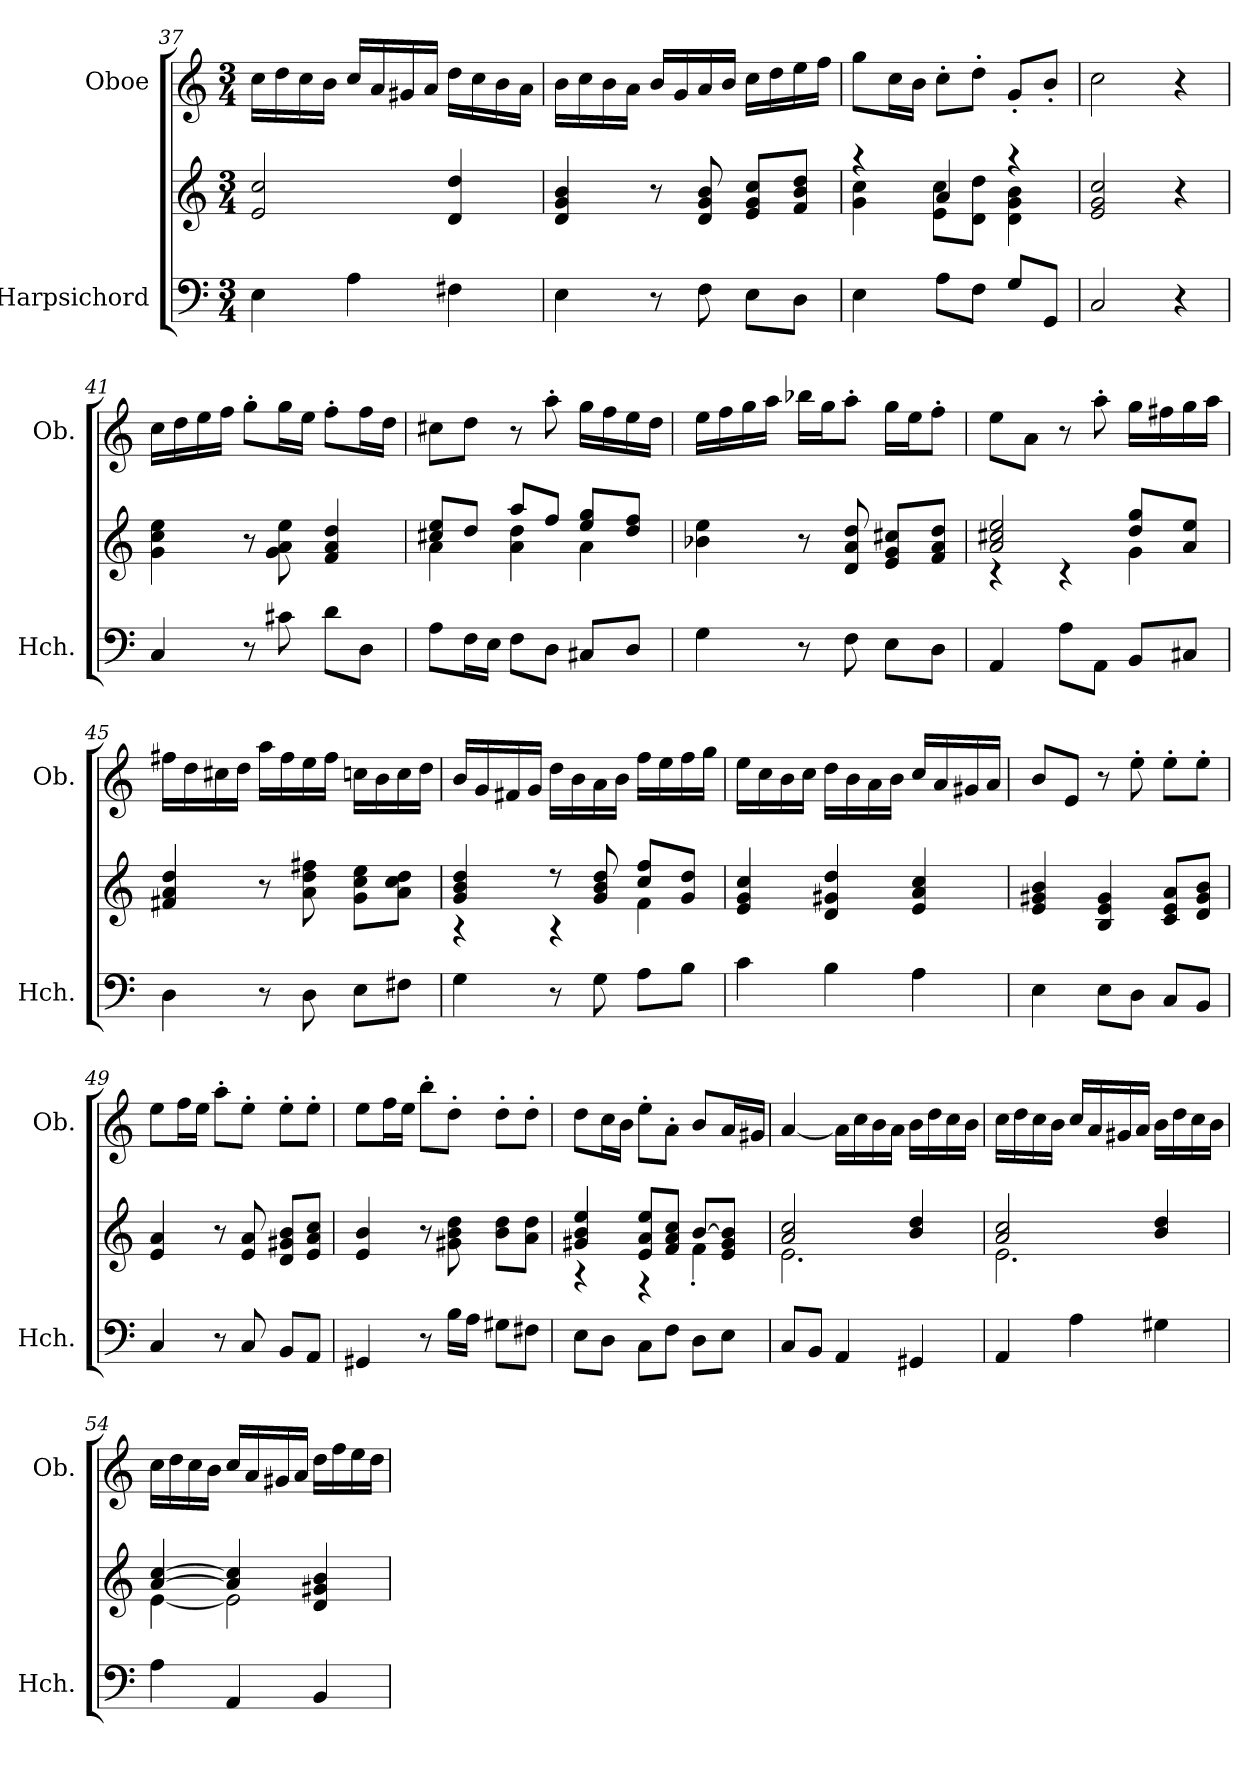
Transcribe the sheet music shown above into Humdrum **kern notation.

**kern	**kern	**kern
*part2	*part2	*part1
*staff3	*staff2	*staff1
*I"Harpsichord	*	*I"Oboe
*I'Hch.	*	*I'Ob.
*clefF4	*clefG2	*clefG2
*k[]	*k[]	*k[]
*M3/4	*M3/4	*M3/4
=37	=37	=37
4E\	2e/ 2cc/	16cc\LL
.	.	16dd\
.	.	16cc\
.	.	16b\JJ
4A\	.	16cc/LL
.	.	16a/
.	.	16g#X/
.	.	16a/JJ
4F#X\	4d/ 4dd/	16dd\LL
.	.	16cc\
.	.	16b\
.	.	16a\JJ
=38	=38	=38
4E\	4d/ 4g/ 4b/	16b\LL
.	.	16cc\
.	.	16b\
.	.	16a\JJ
8r	8r	16b/LL
.	.	16g/
8F\	8d/ 8g/ 8b/	16a/
.	.	16b/JJ
8E\L	8e/ 8g/ 8cc/L	16cc\LL
.	.	16dd\
8D\J	8f/ 8b/ 8dd/J	16ee\
.	.	16ff\JJ
=39	=39	=39
*	*^	*
4E\	4r	4g\ 4cc\	8gg\L
.	.	.	16cc\L
.	.	.	16b\JJ
8A\L	4a/	8e\ 8cc\L	8cc'\L
8F\J	.	8d\ 8dd\J	8dd'\J
8G/L	4r	4d\ 4g\ 4b\	8g'/L
8GG/J	.	.	8b'/J
*	*v	*v	*
=40	=40	=40
2C/	2e/ 2g/ 2cc/	2cc\
4r	4r	4r
!!LO:LB:g=z
=41	=41	=41
4C/	4g\ 4cc\ 4ee\	16cc\LL
.	.	16dd\
.	.	16ee\
.	.	16ff\JJ
8r	8r	8gg'\L
8c#X\	8g\ 8a\ 8ee\	16gg\L
.	.	16ee\JJ
8d\L	4f/ 4a/ 4dd/	8ff'\L
8D\J	.	16ff\L
.	.	16dd\JJ
=42	=42	=42
*	*^	*
8A\L	8cc#X/ 8ee/L	4a\	8cc#X\L
16F\L	8dd/J	.	8dd\J
16E\JJ	.	.	.
8F\L	8aa/L	4a\ 4dd\	8r
8D\J	8ff/J	.	8aa'\
8C#X/L	8ee/ 8gg/L	4a\	16gg\LL
.	.	.	16ff\
8D/J	8dd/ 8ff/J	.	16ee\
.	.	.	16dd\JJ
*	*v	*v	*
=43	=43	=43
4G\	4b-X\ 4ee\	16ee\LL
.	.	16ff\
.	.	16gg\
.	.	16aa\JJ
8r	8r	16bb-X\LL
.	.	16gg\J
8F\	8d/ 8a/ 8dd/	8aa'\J
8E\L	8e/ 8g/ 8cc#X/L	16gg\LL
.	.	16ee\J
8D\J	8f/ 8a/ 8dd/J	8ff'\J
=44	=44	=44
*	*^	*
4AA/	2a/ 2cc#X/ 2ee/	4r	8ee\L
.	.	.	8a\J
8A\L	.	4r	8r
8AA\J	.	.	8aa'\
8BB/L	8dd/ 8gg/L	4g\	16gg\LL
.	.	.	16ff#X\
8C#X/J	8a/ 8ee/J	.	16gg\
.	.	.	16aa\JJ
*	*v	*v	*
!!LO:PB:g=z
=45	=45	=45
4D\	4f#X/ 4a/ 4dd/	16ff#X\LL
.	.	16dd\
.	.	16cc#X\
.	.	16dd\JJ
8r	8r	16aa\LL
.	.	16ff#\
8D\	8a\ 8dd\ 8ff#X\	16ee\
.	.	16ff#\JJ
8E\L	8g\ 8cc\ 8ee\L	16ccn\LL
.	.	16b\
8F#X\J	8a\ 8cc\ 8dd\J	16cc\
.	.	16dd\JJ
=46	=46	=46
*	*^	*
4G\	4g/ 4b/ 4dd/	4r	16b/LL
.	.	.	16g/
.	.	.	16f#X/
.	.	.	16g/JJ
8r	8r	4r	16dd\LL
.	.	.	16b\
8G\	8g/ 8b/ 8dd/	.	16a\
.	.	.	16b\JJ
8A\L	8cc/ 8ff/L	4f\	16ff\LL
.	.	.	16ee\
8B\J	8g/ 8dd/J	.	16ff\
.	.	.	16gg\JJ
*	*v	*v	*
=47	=47	=47
4c\	4e/ 4g/ 4cc/	16ee\LL
.	.	16cc\
.	.	16b\
.	.	16cc\JJ
4B\	4d/ 4g#X/ 4dd/	16dd\LL
.	.	16b\
.	.	16a\
.	.	16b\JJ
4A\	4e/ 4a/ 4cc/	16cc/LL
.	.	16a/
.	.	16g#X/
.	.	16a/JJ
!!LO:LB:g=z
=48	=48	=48
4E\	4e/ 4g#X/ 4b/	8b/L
.	.	8e/J
8E\L	4B/ 4e/ 4g#/	8r
8D\J	.	8ee'\
8C/L	8c/ 8e/ 8a/L	8ee'\L
8BB/J	8d/ 8g#/ 8b/J	8ee'\J
=49	=49	=49
4C/	4e/ 4a/	8ee\L
.	.	16ff\L
.	.	16ee\JJ
8r	8r	8aa'\L
8C/	8e/ 8a/	8ee'\J
8BB/L	8d/ 8g#X/ 8b/L	8ee'\L
8AA/J	8e/ 8a/ 8cc/J	8ee'\J
=50	=50	=50
4GG#X/	4e/ 4b/	8ee\L
.	.	16ff\L
.	.	16ee\JJ
8r	8r	8bb'\L
16B\LL	8g#X\ 8b\ 8dd\	8dd'\J
16A\JJ	.	.
8G#X\L	8b\ 8dd\L	8dd'\L
8F#X\J	8a\ 8dd\J	8dd'\J
=51	=51	=51
*	*^	*
8E\L	4g#X/ 4b/ 4ee/	4r	8dd\L
8D\J	.	.	16cc\L
.	.	.	16b\JJ
8C\L	8e/ 8a/ 8ee/L	4r	8ee'\L
8F\J	8f/ 8a/ 8cc/J	.	8a'\J
8D\L	[8b/L	4f'\	8b/L
8E\J	8e/ 8g#/ 8b/]J	.	16a/L
.	.	.	16g#X/JJ
!!LO:LB:g=z
=52	=52	=52	=52
8C/L	2a/ 2cc/	2.e\	[4a/
8BB/J	.	.	.
4AA/	.	.	16a\LL]
.	.	.	16cc\
.	.	.	16b\
.	.	.	16a\JJ
4GG#X/	4b/ 4dd/	.	16b\LL
.	.	.	16dd\
.	.	.	16cc\
.	.	.	16b\JJ
=53	=53	=53	=53
4AA/	2a/ 2cc/	2.e\	16cc\LL
.	.	.	16dd\
.	.	.	16cc\
.	.	.	16b\JJ
4A\	.	.	16cc/LL
.	.	.	16a/
.	.	.	16g#X/
.	.	.	16a/JJ
4G#X\	4b/ 4dd/	.	16b\LL
.	.	.	16dd\
.	.	.	16cc\
.	.	.	16b\JJ
=54	=54	=54	=54
4A\	[4a/ [4cc/	[4e\	16cc\LL
.	.	.	16dd\
.	.	.	16cc\
.	.	.	16b\JJ
4AA/	4a/] 4cc/]	2e\]	16cc/LL
.	.	.	16a/
.	.	.	16g#X/
.	.	.	16a/JJ
4BB/	4d/ 4g#X/ 4b/	.	16dd\LL
.	.	.	16ff\
.	.	.	16ee\
.	.	.	16dd\JJ
*	*v	*v	*
=	=	=
*-	*-	*-
